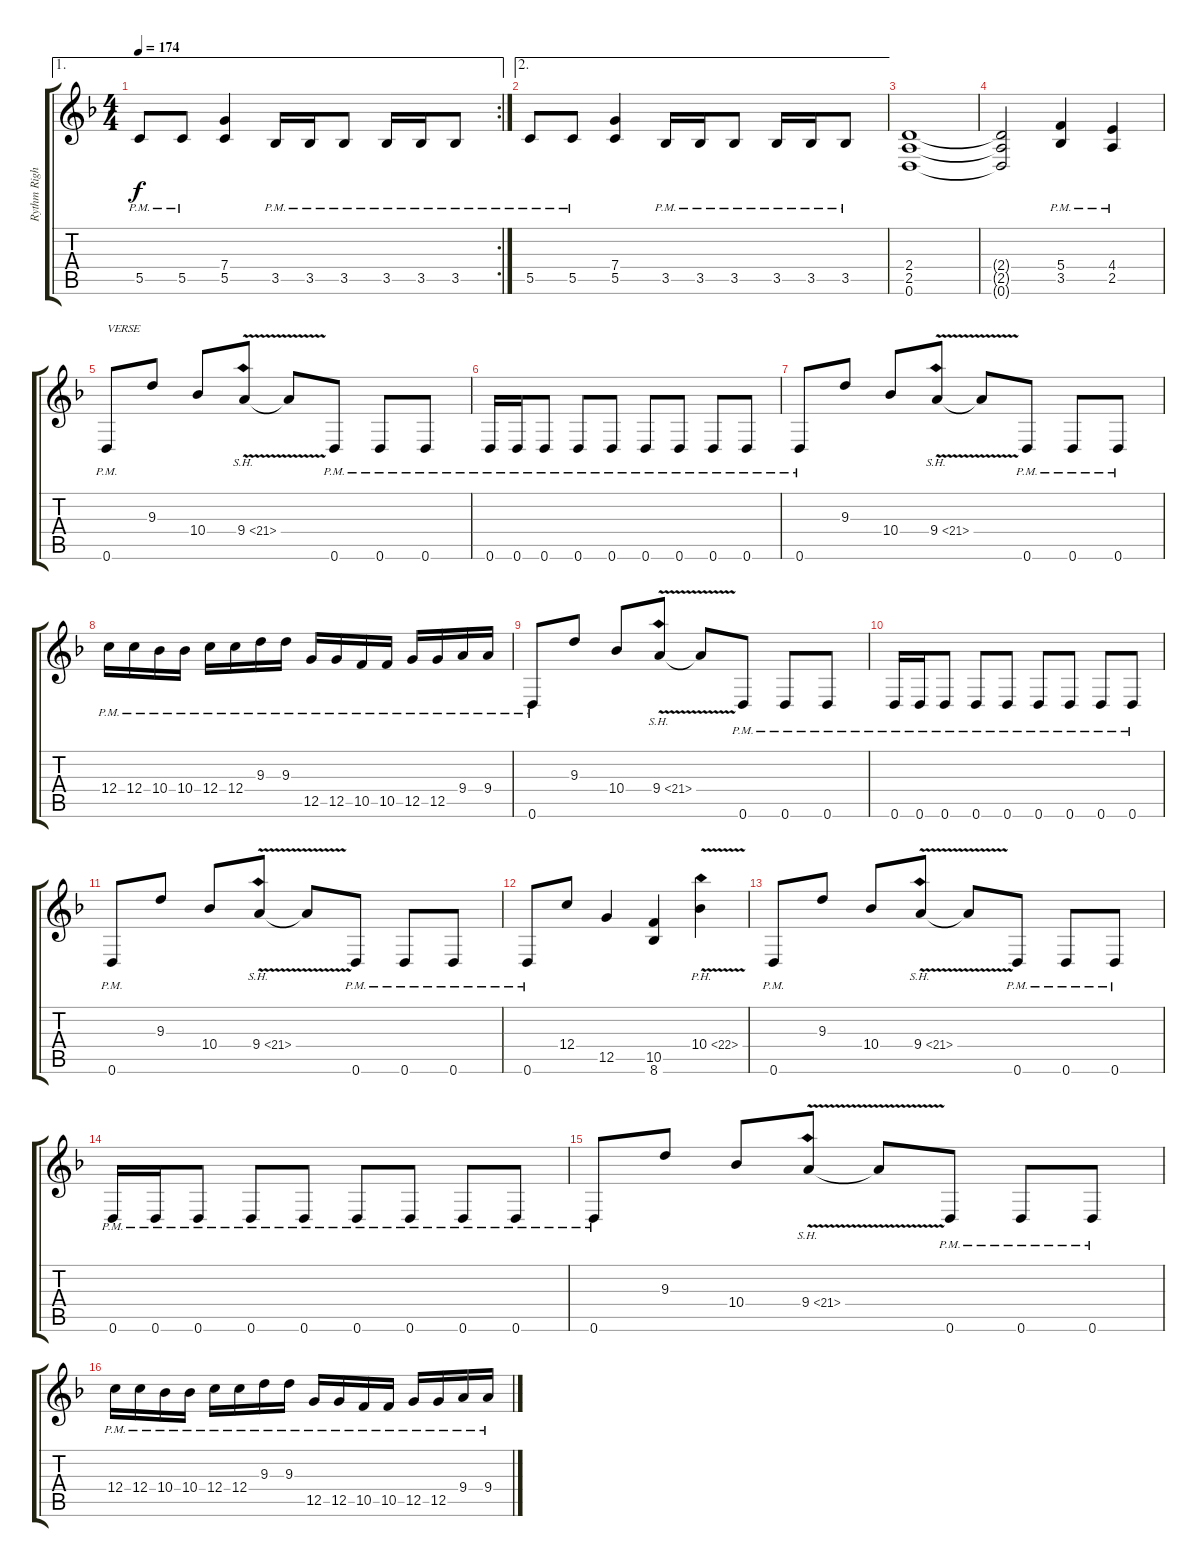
\track ("Rythm Right Channel" "Rythm Righ") {instrument distortionguitar}
\staff {score tabs}
\tuning (D4 A3 F3 C3 G2 D2) {hide}
\ae 1
\rc 2
\ts (4 4)
\tempo 174
\clef g2
\ks dminor
5.5{pm}.8{dy f} 5.5{pm}.8 (7.4 5.5).4 3.5{pm}.16 3.5{pm}.16 3.5{pm}.8 3.5{pm}.16 3.5{pm}.16 3.5{pm}.8 |
\ae 2
5.5{pm}.8 5.5{pm}.8 (7.4 5.5).4 3.5{pm}.16 3.5{pm}.16 3.5{pm}.8 3.5{pm}.16 3.5{pm}.16 3.5{pm}.8 |
(2.4 2.5 0.6).1 |
(2.4{t} 2.5{t} 0.6{t}).2 (5.4{pm} 3.5{pm}).4 (4.4{pm} 2.5{pm}).4 |
0.6{pm}.8{txt "VERSE"} 9.3.8 10.4.8 9.4{sh 12 v}.8 9.4{t}.8 0.6{pm}.8 0.6{pm}.8 0.6{pm}.8 |
0.6{pm}.16 0.6{pm}.16 0.6{pm}.8 0.6{pm}.8 0.6{pm}.8 0.6{pm}.8 0.6{pm}.8 0.6{pm}.8 0.6{pm}.8 |
0.6{pm}.8 9.3.8 10.4.8 9.4{sh 12 v}.8 9.4{t}.8 0.6{pm}.8 0.6{pm}.8 0.6{pm}.8 |
12.4{pm}.16 12.4{pm}.16 10.4{pm}.16 10.4{pm}.16 12.4{pm}.16 12.4{pm}.16 9.3{pm}.16 9.3{pm}.16 12.5{pm}.16 12.5{pm}.16 10.5{pm}.16 10.5{pm}.16 12.5{pm}.16 12.5{pm}.16 9.4{pm}.16 9.4{pm}.16 |
0.6{pm}.8 9.3.8 10.4.8 9.4{sh 12 v}.8 9.4{t}.8 0.6{pm}.8 0.6{pm}.8 0.6{pm}.8 |
0.6{pm}.16 0.6{pm}.16 0.6{pm}.8 0.6{pm}.8 0.6{pm}.8 0.6{pm}.8 0.6{pm}.8 0.6{pm}.8 0.6{pm}.8 |
0.6{pm}.8 9.3.8 10.4.8 9.4{sh 12 v}.8 9.4{t}.8 0.6{pm}.8 0.6{pm}.8 0.6{pm}.8 |
0.6{pm}.8 12.4.8 12.5.4 (10.5 8.6).4 10.4{ph 12 v}.4 |
0.6{pm}.8 9.3.8 10.4.8 9.4{sh 12 v}.8 9.4{t}.8 0.6{pm}.8 0.6{pm}.8 0.6{pm}.8 |
0.6{pm}.16 0.6{pm}.16 0.6{pm}.8 0.6{pm}.8 0.6{pm}.8 0.6{pm}.8 0.6{pm}.8 0.6{pm}.8 0.6{pm}.8 |
0.6{pm}.8 9.3.8 10.4.8 9.4{sh 12 v}.8 9.4{t}.8 0.6{pm}.8 0.6{pm}.8 0.6{pm}.8 |
12.4{pm}.16 12.4{pm}.16 10.4{pm}.16 10.4{pm}.16 12.4{pm}.16 12.4{pm}.16 9.3{pm}.16 9.3{pm}.16 12.5{pm}.16 12.5{pm}.16 10.5{pm}.16 10.5{pm}.16 12.5{pm}.16 12.5{pm}.16 9.4{pm}.16 9.4{pm}.16
